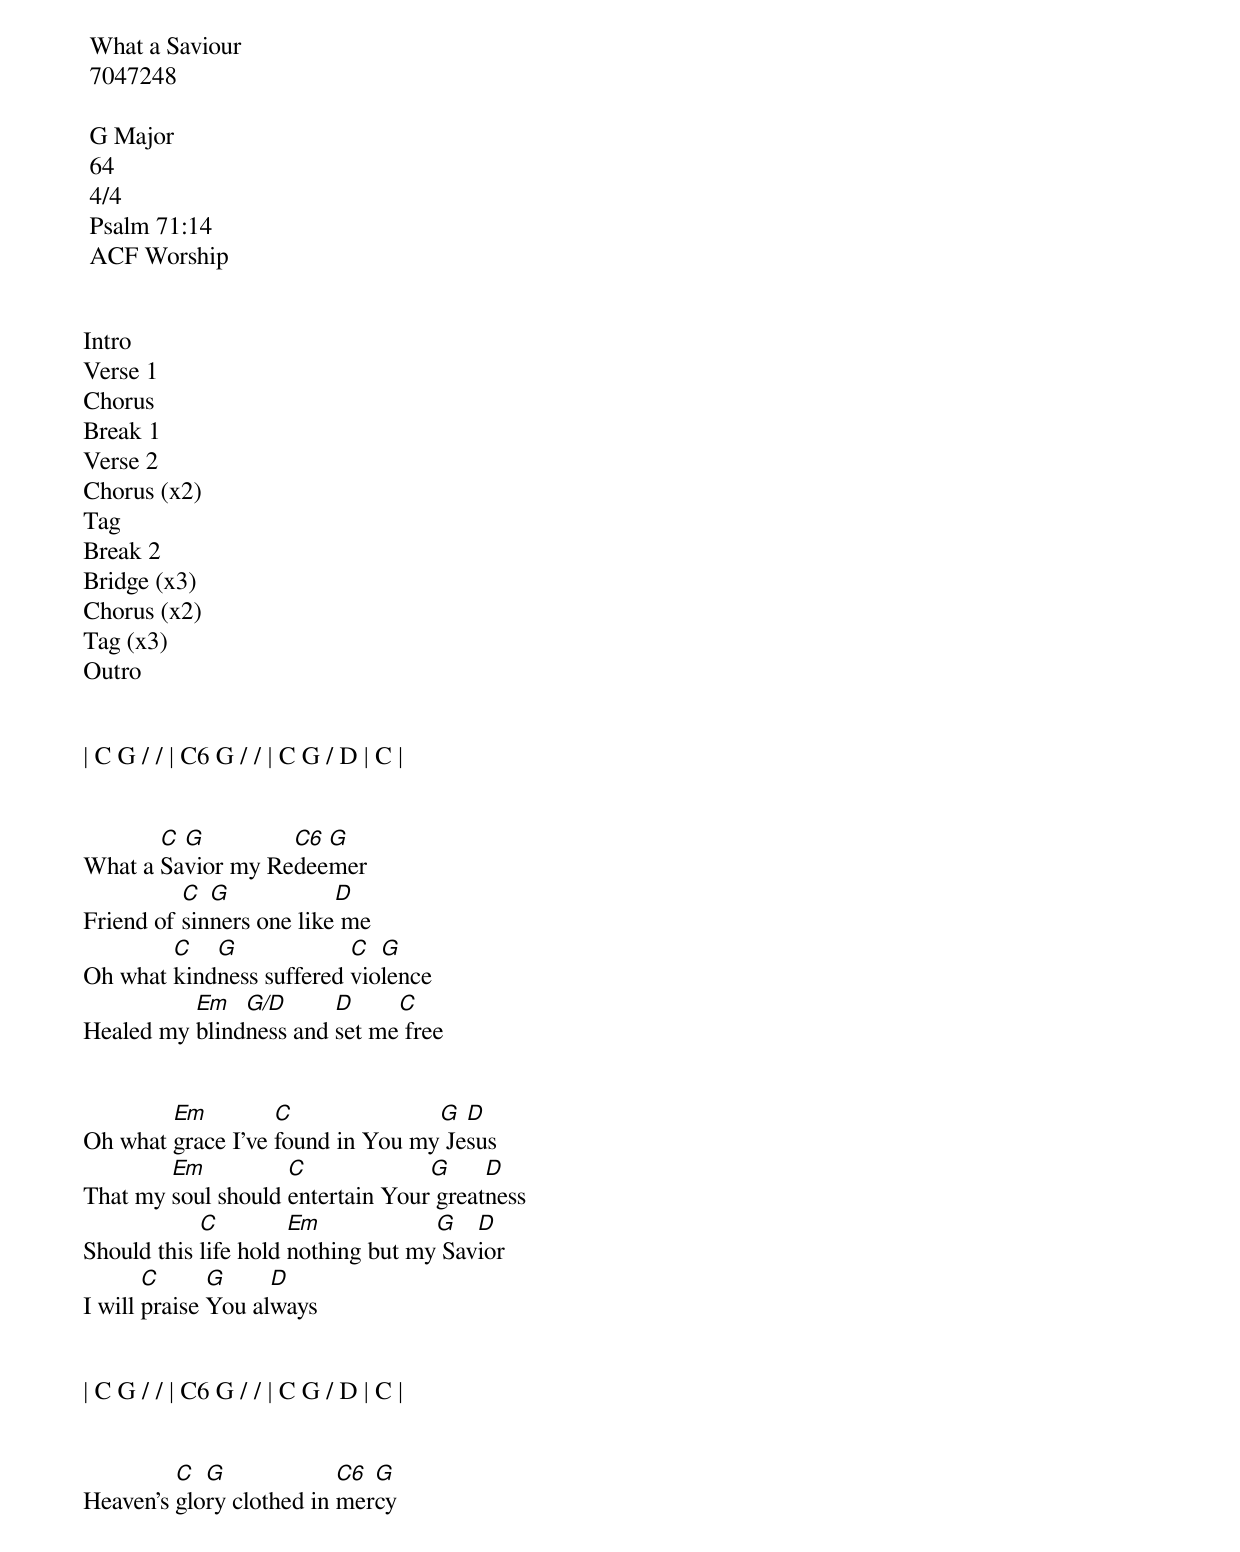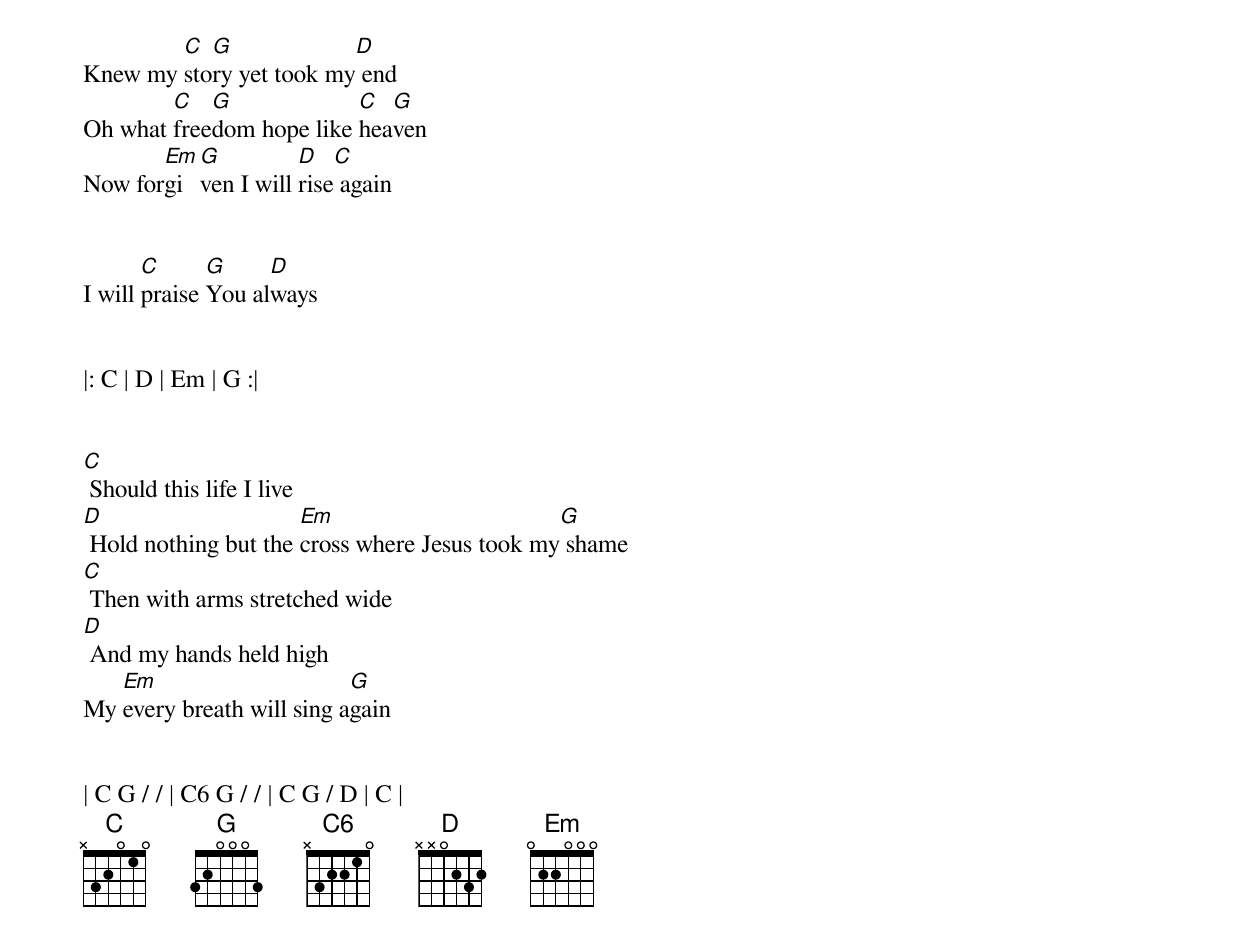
<song> What a Saviour
<ccli> 7047248
<composer>
<key> G Major
<bpm> 64
<signature> 4/4
<verse> Psalm 71:14
<arranger> ACF Worship

<order>
Intro
Verse 1
Chorus
Break 1
Verse 2
Chorus (x2)
Tag
Break 2
Bridge (x3)
Chorus (x2)
Tag (x3)
Outro

<Intro>
| C G / / | C6 G / / | C G / D | C |

<Verse 1>
What a [C]Sa[G]vior my Re[C6]dee[G]mer
Friend of [C]sin[G]ners one like[D] me
Oh what [C]kind[G]ness suffered [C]vio[G]lence
Healed my [Em]blind[G/D]ness and [D]set me[C] free

<Chorus>
Oh what [Em]grace I've [C]found in You my[G] Je[D]sus
That my [Em]soul should [C]entertain Your[G] great[D]ness
Should this [C]life hold [Em]nothing but my[G] Sav[D]ior
I will [C]praise [G]You al[D]ways

<Break 1>
| C G / / | C6 G / / | C G / D | C |

<Verse 2>
Heaven's [C]glo[G]ry clothed in [C6]mer[G]cy
Knew my [C]sto[G]ry yet took my[D] end
Oh what [C]free[G]dom hope like [C]hea[G]ven
Now for[Em]gi[G]ven I will [D]rise[C] again

<Tag>
I will [C]praise [G]You al[D]ways

<Break 2>
|: C | D | Em | G :|

<Bridge>
[C] Should this life I live
[D] Hold nothing but the [Em]cross where Jesus took my[G] shame
[C] Then with arms stretched wide
[D] And my hands held high
My [Em]every breath will sing a[G]gain

<Outro>
| C G / / | C6 G / / | C G / D | C |
